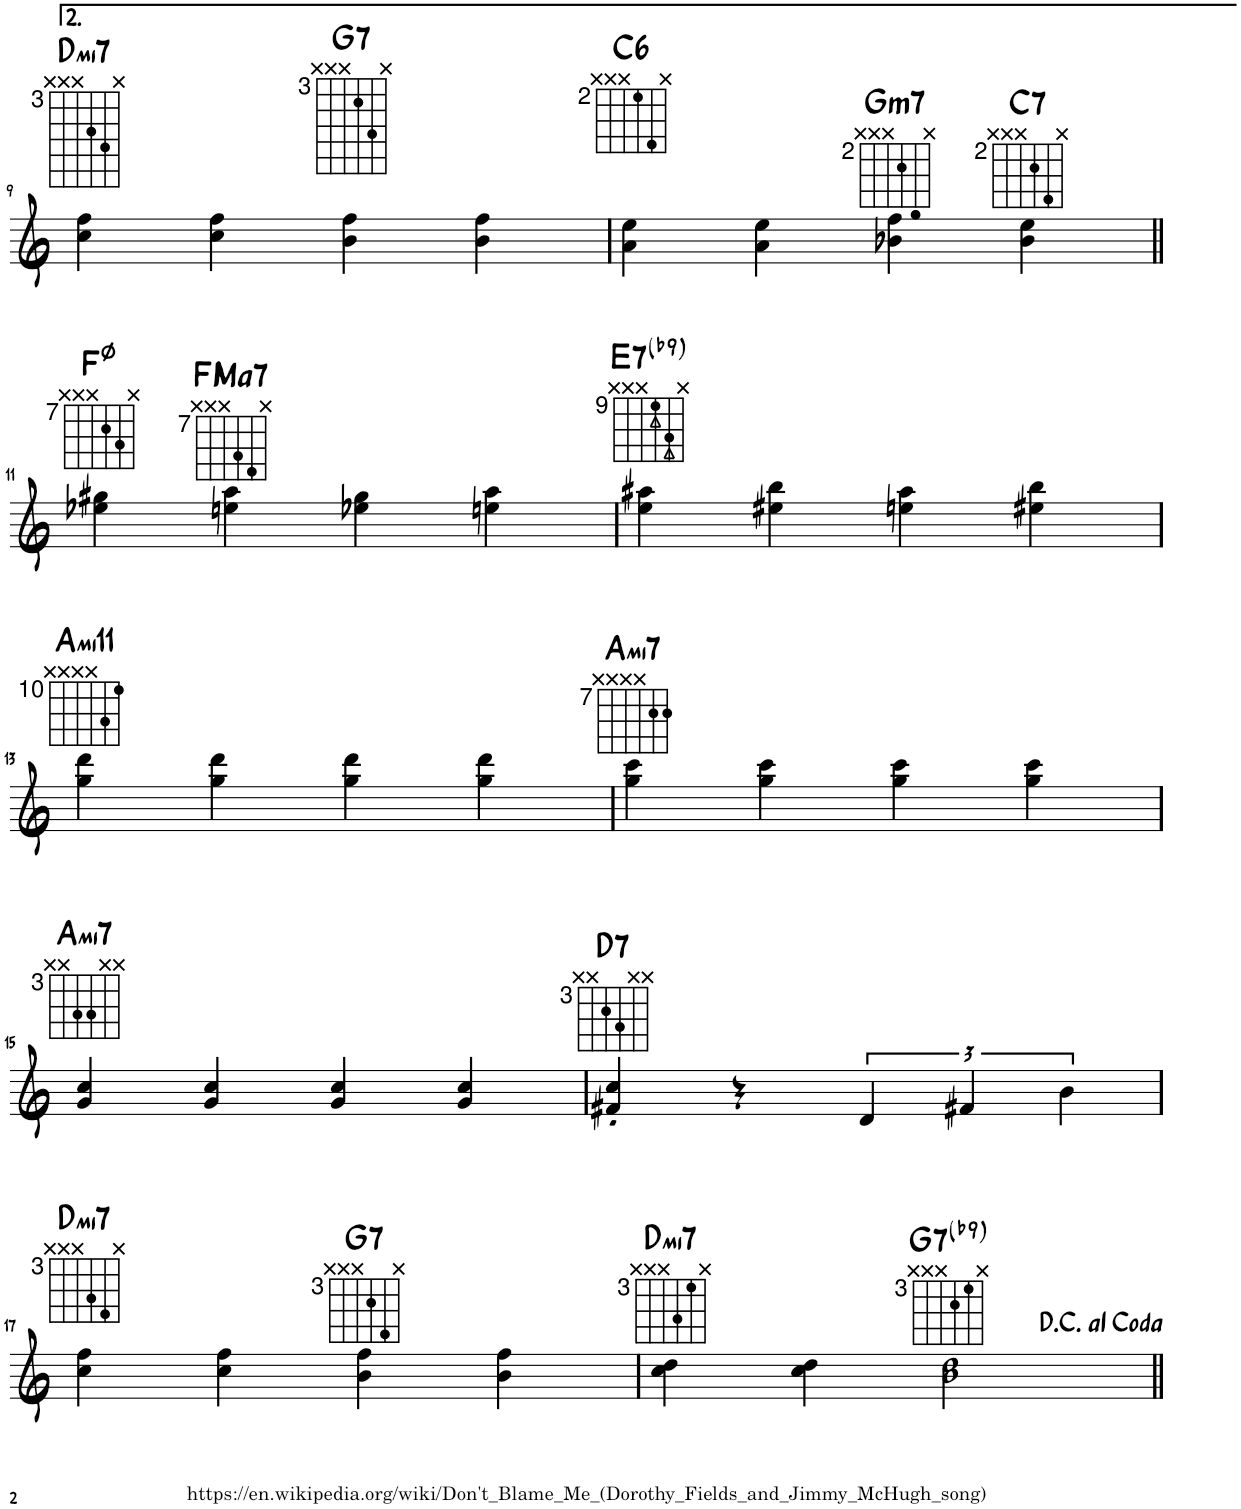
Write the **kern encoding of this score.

**kern	**harte
*part1	*part1
*staff1	*
*I"Piano	*
*I'Pno.	*
!!LO:PB:g=z
*clefG2	*
*k[]	*
*M4/4	*
=9	=9
!	!LO:H:kt=mi7
4cc\ 4ff\	D:min7
4cc\ 4ff\	.
!	!LO:H:kt=7
4b\ 4ff\	G:7
4b\ 4ff\	.
=10	=10
!	!LO:H:kt=6
4a\ 4ee\	C:maj6
4a\ 4ee\	.
!	!LO:H:kt=m7
4b-X\ 4ff\	G:min7
!	!LO:H:kt=7
4b-\ 4ee\	C:7
!!LO:LB:g=z
=11||	=11||
4ee-X\ 4gg#X\	F:hdim7
!	!LO:H:kt=Ma7
4een\ 4aa\	F:maj7
4ee-X\ 4gg#\	.
4een\ 4aa\	.
=12	=12
!	!LO:H:kt=7
4ee\ 4aa#X\	E:7(b9)
4ee#X\ 4bb\	.
4een\ 4aa#\	.
4ee#X\ 4bb\	.
!!LO:LB:g=z
=13	=13
!	!LO:H:kt=mi11
4gg\ 4ddd\	A:min9(11)
4gg\ 4ddd\	.
4gg\ 4ddd\	.
4gg\ 4ddd\	.
=14	=14
!	!LO:H:kt=mi7
4gg\ 4ccc\	A:min7
4gg\ 4ccc\	.
4gg\ 4ccc\	.
4gg\ 4ccc\	.
!!LO:LB:g=z
=15	=15
!	!LO:H:kt=mi7
4g/ 4cc/	A:min7
4g/ 4cc/	.
4g/ 4cc/	.
4g/ 4cc/	.
=16	=16
!	!LO:H:kt=7
4f#X/' 4cc/'	D:7
4r	.
6d/	.
6f#X/	.
6b\	.
!!LO:LB:g=z
=17	=17
!	!LO:H:kt=mi7
4cc\ 4ff\	D:min7
4cc\ 4ff\	.
!	!LO:H:kt=7
4b\ 4ff\	G:7
4b\ 4ff\	.
=18	=18
!	!LO:H:kt=mi7
4cc\ 4dd\	D:min7
4cc\ 4dd\	.
!	!LO:H:kt=7
2b\ 2dd\	G:7(b9)
=||	=||
*-	*-
